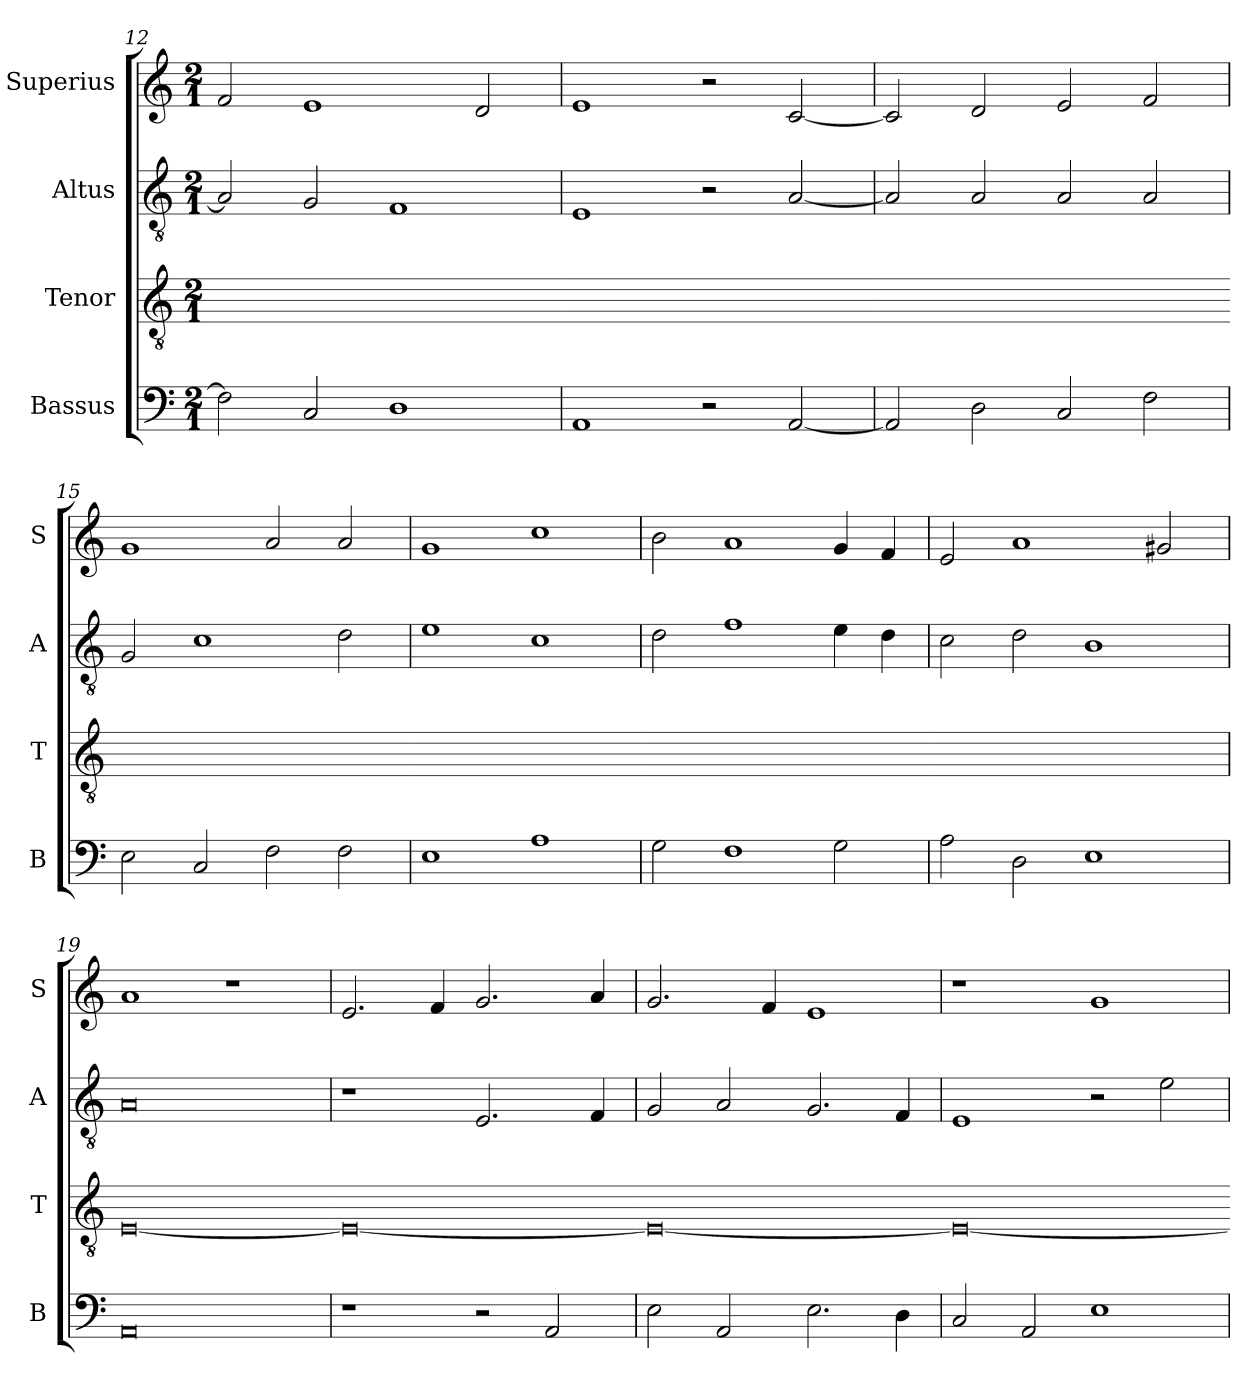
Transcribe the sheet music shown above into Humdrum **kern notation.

**kern	**kern	**kern	**kern
*part4	*part3	*part2	*part1
*staff4	*staff3	*staff2	*staff1
*I"Bassus	*I"Tenor	*I"Altus	*I"Superius
*I'B	*I'T	*I'A	*I'S
*clefF4	*clefGv2	*clefGv2	*clefG2
*k[]	*k[]	*k[]	*k[]
*M2/1	*M2/1	*M2/1	*M2/1
=12	=12	=12	=12
2F\]	0ryy	2A/]	2f/
2C/	.	2G/	1e
1D	.	1F	.
.	.	.	2d/
=13	=13-	=13	=13
1AA	0ryy	1E	1e
2r	.	2r	2r
[2AA/	.	[2A/	[2c/
=14	=14-	=14	=14
2AA/]	0ryy	2A/]	2c/]
2D\	.	2A/	2d/
2C/	.	2A/	2e/
2F\	.	2A/	2f/
=15	=15-	=15	=15
2E\	0ryy	2G/	1g
2C/	.	1c	.
2F\	.	.	2a/
2F\	.	2d\	2a/
=16	=16-	=16	=16
1E	0ryy	1e	1g
1A	.	1c	1cc
=17	=17-	=17	=17
2G\	0ryy	2d\	2b\
1F	.	1f	1a
2G\	.	4e\	4g/
.	.	4d\	4f/
=18	=18-	=18	=18
2A\	0ryy	2c\	2e/
2D\	.	2d\	1a
1E	.	1B	.
.	.	.	2g#X/
=19	=19	=19	=19
0AA	[0E/	0A	1a
.	.	.	1r
=20	=20-	=20	=20
1r	0E/_	1r	2.e/
.	.	.	4f/
2r	.	2.E/	2.g/
2AA/	.	.	.
.	.	4F/	4a/
=21	=21-	=21	=21
2E\	0E/_	2G/	2.g/
2AA/	.	2A/	.
.	.	.	4f/
2.E\	.	2.G/	1e
4D\	.	4F/	.
=22	=22-	=22	=22
2C/	0E/_	1E	1r
2AA/	.	.	.
1E	.	2r	1g
.	.	2e\	.
=	=-	=	=
*-	*-	*-	*-
